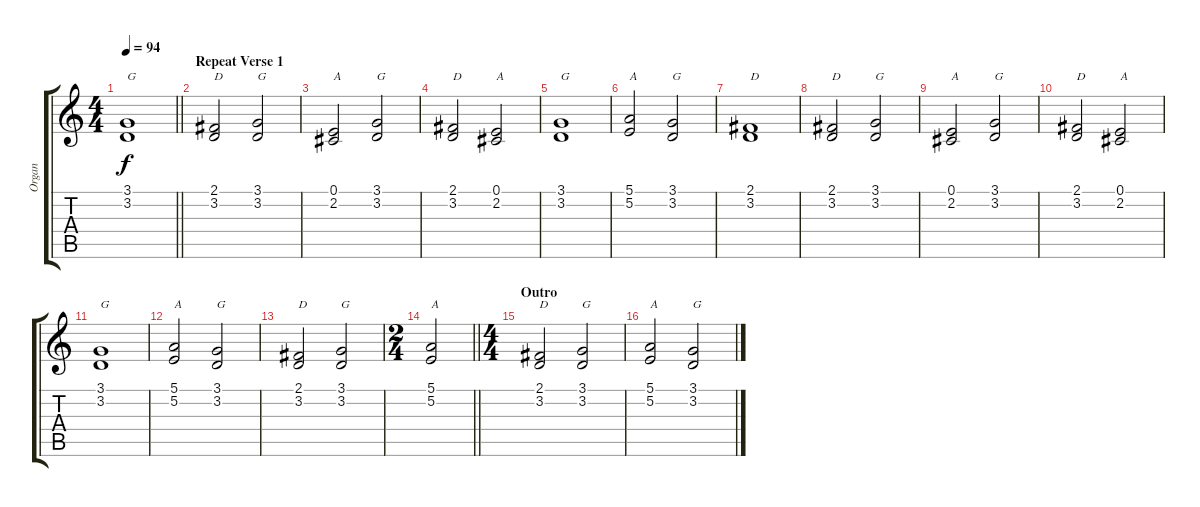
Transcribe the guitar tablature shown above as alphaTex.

\track ("Organ" "Organ") {instrument percussiveorgan}
\staff {score tabs}
\tuning (E4 B3 G3 D3 A2 E2) {hide}
\ts (4 4)
\tempo 94
\clef g2
\barLineRight lightlight
\ks c
(3.1 3.2).1{txt "G" dy f} |
\section ("" "Repeat Verse 1")
(2.1 3.2).2{txt "D"} (3.1 3.2).2{txt "G"} |
(0.1 2.2).2{txt "A"} (3.1 3.2).2{txt "G"} |
(2.1 3.2).2{txt "D"} (0.1 2.2).2{txt "A"} |
(3.1 3.2).1{txt "G"} |
(5.1 5.2).2{txt "A"} (3.1 3.2).2{txt "G"} |
(2.1 3.2).1{txt "D"} |
(2.1 3.2).2{txt "D"} (3.1 3.2).2{txt "G"} |
(0.1 2.2).2{txt "A"} (3.1 3.2).2{txt "G"} |
(2.1 3.2).2{txt "D"} (0.1 2.2).2{txt "A"} |
(3.1 3.2).1{txt "G"} |
(5.1 5.2).2{txt "A"} (3.1 3.2).2{txt "G"} |
(2.1 3.2).2{txt "D"} (3.1 3.2).2{txt "G"} |
\ts (2 4)
\barLineRight lightlight
(5.1 5.2).2{txt "A"} |
\ts (4 4)
\section ("" "Outro")
(2.1 3.2).2{txt "D"} (3.1 3.2).2{txt "G"} |
(5.1 5.2).2{txt "A"} (3.1 3.2).2{txt "G"}
